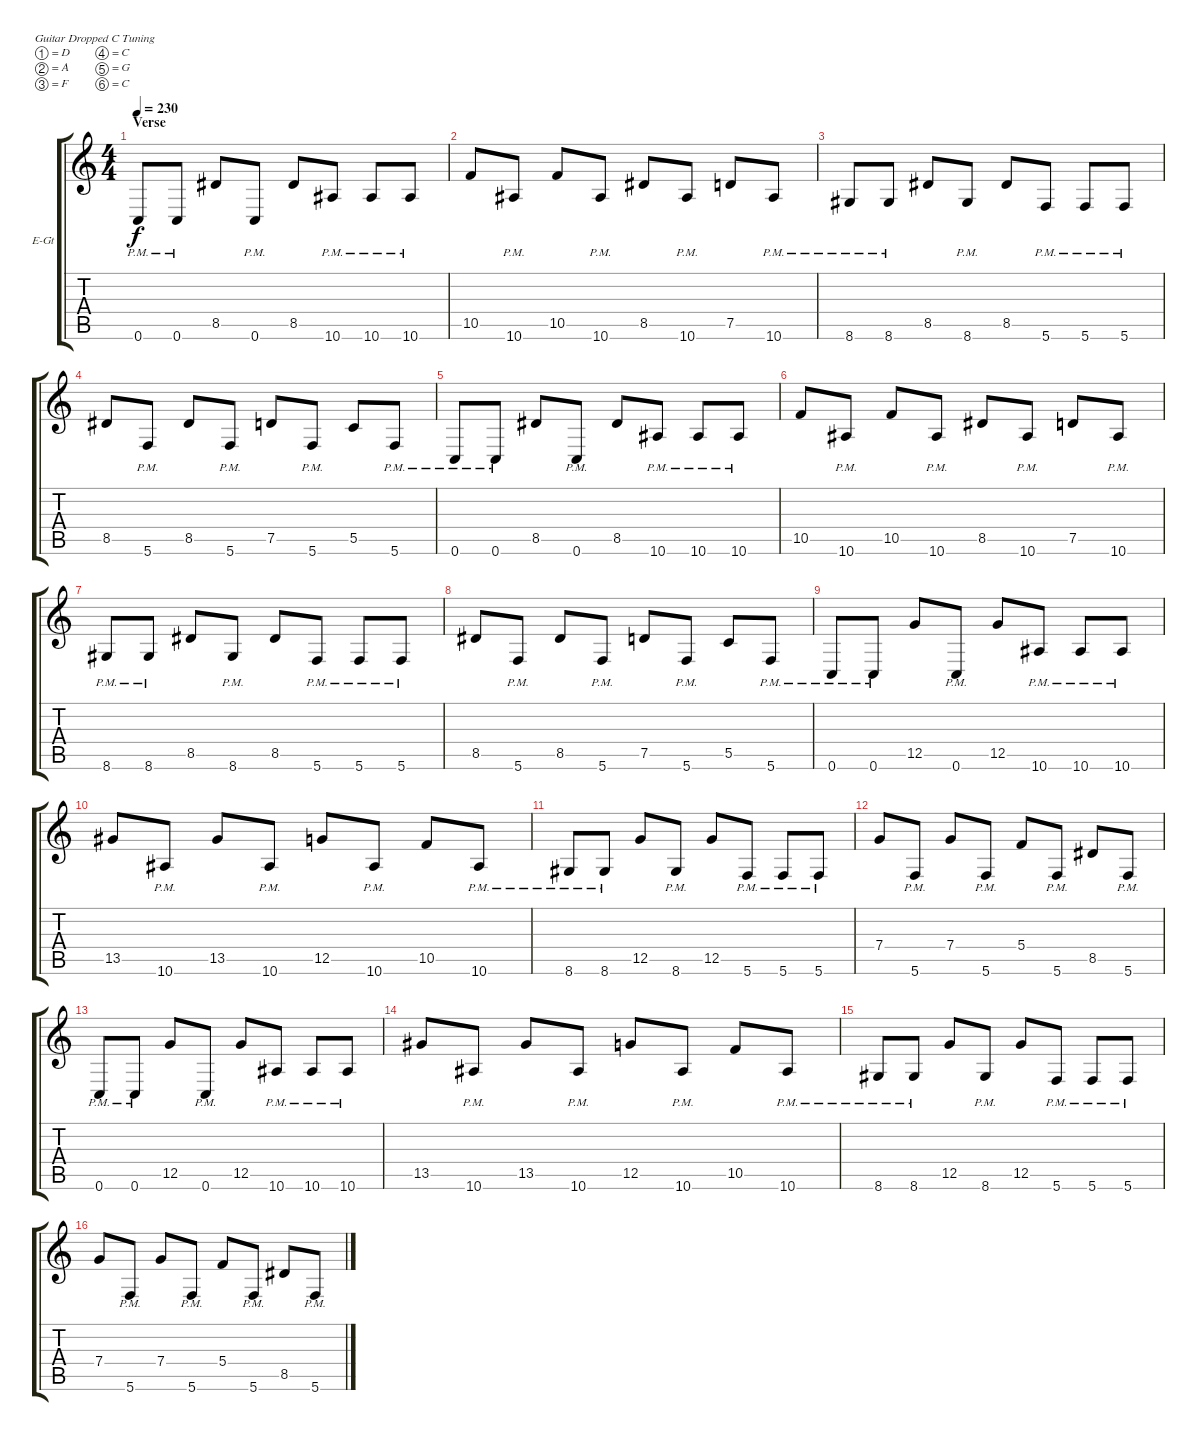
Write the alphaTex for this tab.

\defaultSystemsLayout 4
\bracketExtendMode groupsimilarinstruments
\firstSystemTrackNameOrientation horizontal
\otherSystemsTrackNameOrientation horizontal
\track ("Electric Guitar" "E-Gt") {instrument distortionguitar}
\staff {score tabs}
\tuning (D4 A3 F3 C3 G2 C2)
\ts (4 4)
\section ("" "Verse")
\tempo 230
\clef g2
\ks c
0.6{pm}.8{dy f} 0.6{pm}.8 8.5.8 0.6{pm}.8 8.5.8 10.6{pm}.8 10.6{pm}.8 10.6{pm}.8 |
10.5.8 10.6{pm}.8 10.5.8 10.6{pm}.8 8.5.8 10.6{pm}.8 7.5.8 10.6{pm}.8 |
8.6{pm}.8 8.6{pm}.8 8.5.8 8.6{pm}.8 8.5.8 5.6{pm}.8 5.6{pm}.8 5.6{pm}.8 |
8.5.8 5.6{pm}.8 8.5.8 5.6{pm}.8 7.5.8 5.6{pm}.8 5.5.8 5.6{pm}.8 |
0.6{pm}.8 0.6{pm}.8 8.5.8 0.6{pm}.8 8.5.8 10.6{pm}.8 10.6{pm}.8 10.6{pm}.8 |
10.5.8 10.6{pm}.8 10.5.8 10.6{pm}.8 8.5.8 10.6{pm}.8 7.5.8 10.6{pm}.8 |
8.6{pm}.8 8.6{pm}.8 8.5.8 8.6{pm}.8 8.5.8 5.6{pm}.8 5.6{pm}.8 5.6{pm}.8 |
8.5.8 5.6{pm}.8 8.5.8 5.6{pm}.8 7.5.8 5.6{pm}.8 5.5.8 5.6{pm}.8 |
0.6{pm}.8 0.6{pm}.8 12.5.8 0.6{pm}.8 12.5.8 10.6{pm}.8 10.6{pm}.8 10.6{pm}.8 |
13.5.8 10.6{pm}.8 13.5.8 10.6{pm}.8 12.5.8 10.6{pm}.8 10.5.8 10.6{pm}.8 |
8.6{pm}.8 8.6{pm}.8 12.5.8 8.6{pm}.8 12.5.8 5.6{pm}.8 5.6{pm}.8 5.6{pm}.8 |
7.4.8 5.6{pm}.8 7.4.8 5.6{pm}.8 5.4.8 5.6{pm}.8 8.5.8 5.6{pm}.8 |
0.6{pm}.8 0.6{pm}.8 12.5.8 0.6{pm}.8 12.5.8 10.6{pm}.8 10.6{pm}.8 10.6{pm}.8 |
13.5.8 10.6{pm}.8 13.5.8 10.6{pm}.8 12.5.8 10.6{pm}.8 10.5.8 10.6{pm}.8 |
8.6{pm}.8 8.6{pm}.8 12.5.8 8.6{pm}.8 12.5.8 5.6{pm}.8 5.6{pm}.8 5.6{pm}.8 |
7.4.8 5.6{pm}.8 7.4.8 5.6{pm}.8 5.4.8 5.6{pm}.8 8.5.8 5.6{pm}.8
